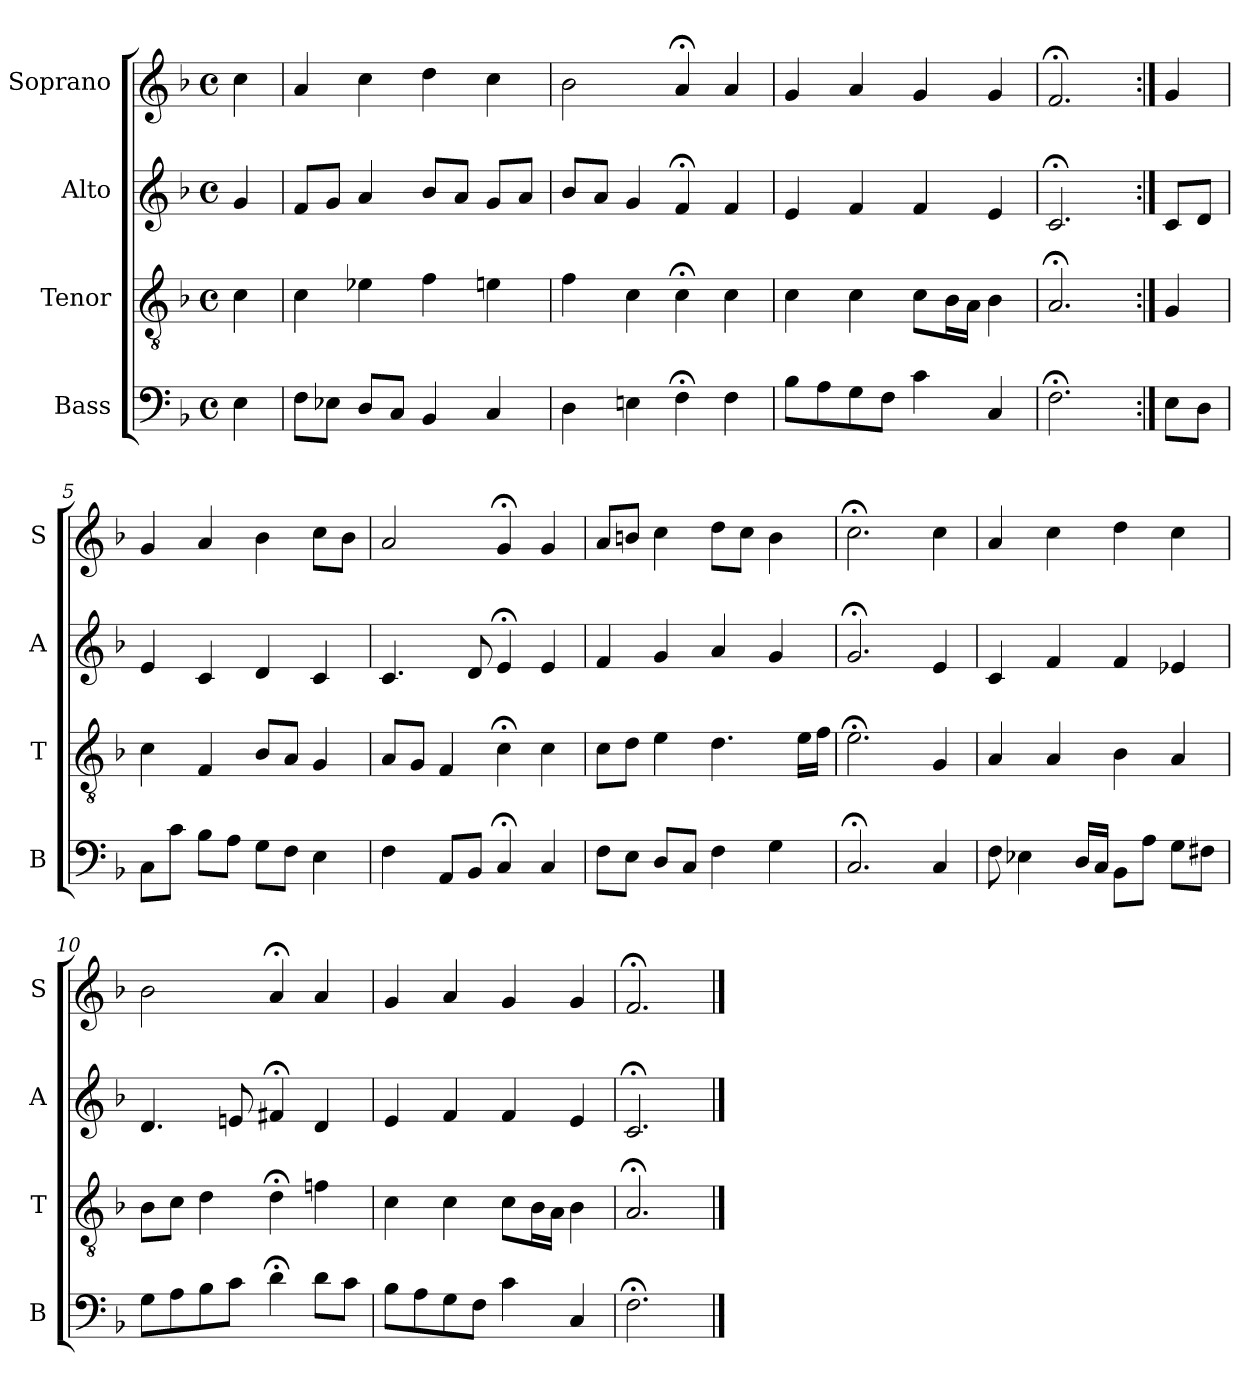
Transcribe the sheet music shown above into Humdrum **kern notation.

**kern	**kern	**kern	**kern
*part4	*part3	*part2	*part1
*staff4	*staff3	*staff2	*staff1
*I"Bass	*I"Tenor	*I"Alto	*I"Soprano
*I'B	*I'T	*I'A	*I'S
*clefF4	*clefGv2	*clefG2	*clefG2
*k[b-]	*k[b-]	*k[b-]	*k[b-]
*F:	*F:	*F:	*F:
*M4/4	*M4/4	*M4/4	*M4/4
*met(c)	*met(c)	*met(c)	*met(c)
*MM100	*MM100	*MM100	*MM100
=	=	=	=
4E	4c	4g	4cc
=1	=1	=1	=1
8FL	4c	8fL	4a
8E-XJ	.	8gJ	.
8DL	4e-X	4a	4cc
8CJ	.	.	.
4BB-	4f	8b-L	4dd
.	.	8aJ	.
4C	4en	8gL	4cc
.	.	8aJ	.
=2	=2	=2	=2
4D	4f	8b-L	2b-
.	.	8aJ	.
4En	4c	4g	.
4F;<	4c;<	4f;<	4a;<
4F	4c	4f	4a
=3	=3	=3	=3
8B-L	4c	4e	4g
8A	.	.	.
8G	4c	4f	4a
8FJ	.	.	.
4c	8cL	4f	4g
.	16B-L	.	.
.	16AJJ	.	.
4C	4B-	4e	4g
=4	=4	=4	=4
2.F;<	2.A;<	2.c;<	2.f;<
=:|!	=:|!	=:|!	=:|!
8EL	4G	8cL	4g
8DJ	.	8dJ	.
=5	=5	=5	=5
8CL	4c	4e	4g
8cJ	.	.	.
8B-L	4F	4c	4a
8AJ	.	.	.
8GL	8B-L	4d	4b-
8FJ	8AJ	.	.
4E	4G	4c	8ccL
.	.	.	8b-J
=6	=6	=6	=6
4F	8AL	4.c	2a
.	8GJ	.	.
8AAL	4Fi	.	.
8BB-iJ	.	8d	.
4C;<i	4c;<i	4e;<	4g;<
4C	4c	4e	4g
=7	=7	=7	=7
8FL	8cL	4f	8aL
8EJ	8dJ	.	8bnJ
8DL	4e	4g	4cc
8CJ	.	.	.
4F	4.d	4a	8ddL
.	.	.	8ccJ
4G	.	4g	4b
.	16eLL	.	.
.	16fJJ	.	.
=8	=8	=8	=8
2.C;<	2.e;<	2.g;<	2.cc;<
4C	4G	4e	4cc
=9	=9	=9	=9
8F	4A	4c	4a
4E-X	.	.	.
.	4A	4f	4cc
16DLL	.	.	.
16CJJ	.	.	.
8BB-L	4B-	4f	4dd
8AJ	.	.	.
8GL	4A	4e-X	4cc
8F#XJ	.	.	.
=10	=10	=10	=10
8GL	8B-L	4.d	2b-
8A	8cJ	.	.
8B-	4d	.	.
8cJ	.	8en	.
4d;<	4d;<	4f#X;<	4a;<
8dL	4fn	4d	4a
8cJ	.	.	.
=11	=11	=11	=11
8B-L	4c	4e	4g
8A	.	.	.
8G	4c	4f	4a
8FJ	.	.	.
4c	8cL	4f	4g
.	16B-L	.	.
.	16AJJ	.	.
4C	4B-	4e	4g
=12	=12	=12	=12
2.F;<	2.A;<	2.c;<	2.f;<
==	==	==	==
*-	*-	*-	*-
